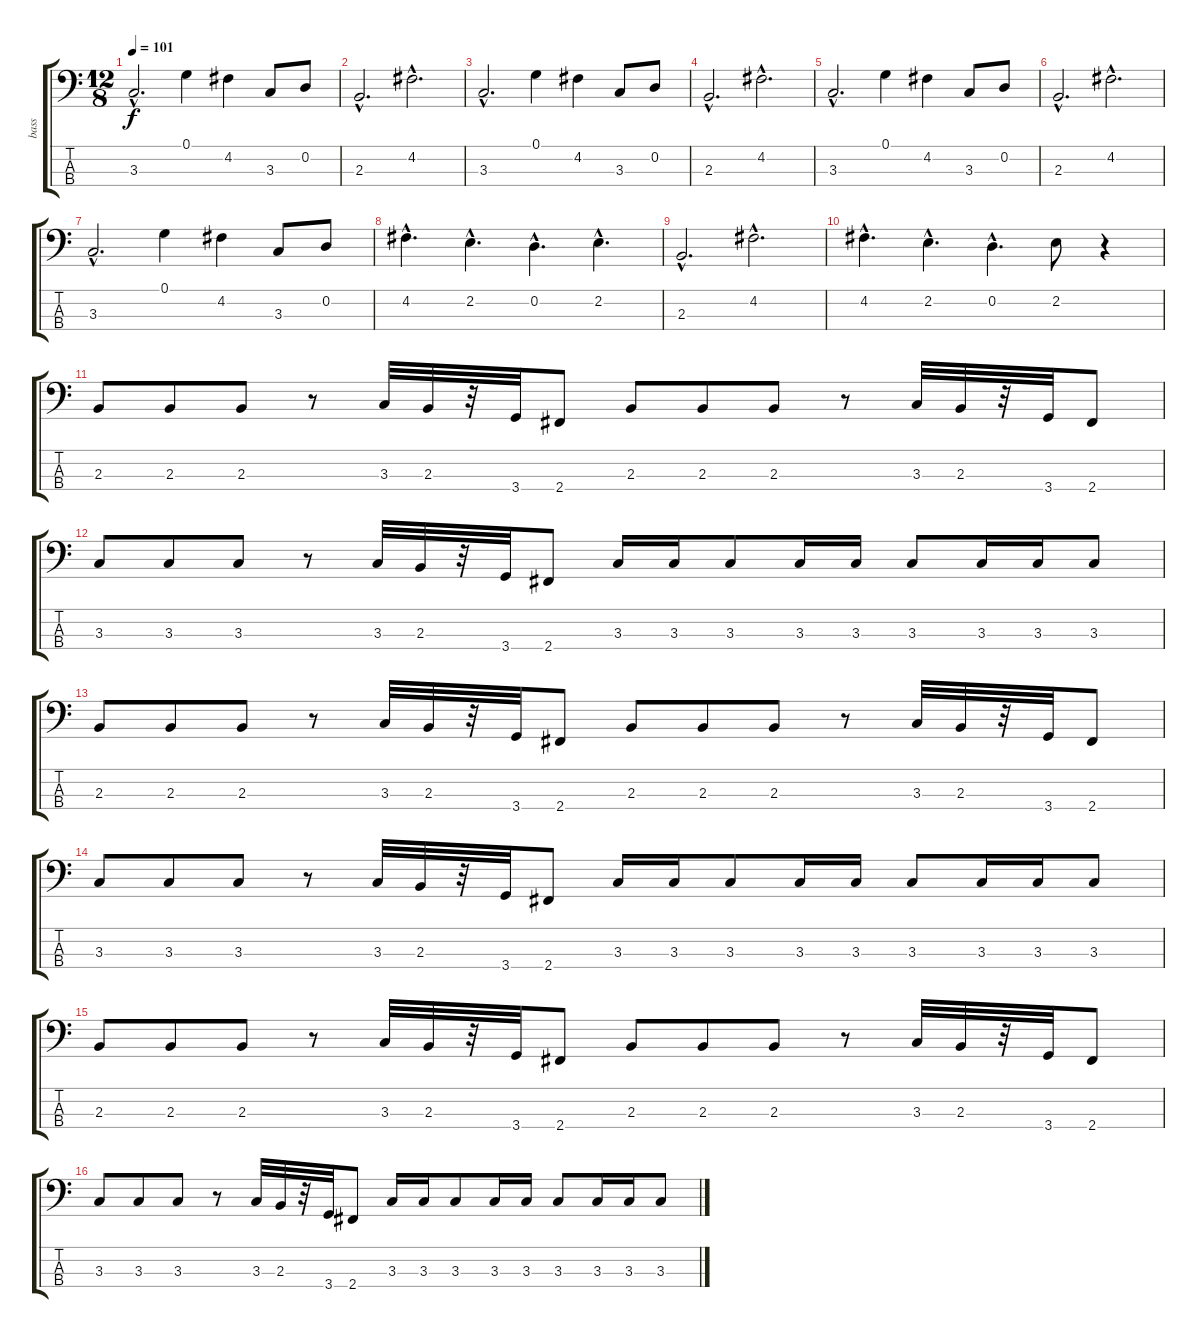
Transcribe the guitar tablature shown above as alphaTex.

\track ("bass" "bass") {instrument electricbassfinger}
\staff {score tabs}
\tuning (G2 D2 A1 E1) {hide}
\ts (12 8)
\tempo 101
\clef f4
\ks c
3.3{hac}.2{d dy f} 0.1.4 4.2.4 3.3.8 0.2.8 |
2.3{hac}.2{d} 4.2{hac}.2{d} |
3.3{hac}.2{d} 0.1.4 4.2.4 3.3.8 0.2.8 |
2.3{hac}.2{d} 4.2{hac}.2{d} |
3.3{hac}.2{d} 0.1.4 4.2.4 3.3.8 0.2.8 |
2.3{hac}.2{d} 4.2{hac}.2{d} |
3.3{hac}.2{d} 0.1.4 4.2.4 3.3.8 0.2.8 |
4.2{hac}.4{d} 2.2{hac}.4{d} 0.2{hac}.4{d} 2.2{hac}.4{d} |
2.3{hac}.2{d} 4.2{hac}.2{d} |
4.2{hac}.4{d} 2.2{hac}.4{d} 0.2{hac}.4{d} 2.2.8 r.4 |
2.3.8 2.3.8 2.3.8 r.8 3.3.32 2.3.32 r.32 3.4.32 2.4.8 2.3.8 2.3.8 2.3.8 r.8 3.3.32 2.3.32 r.32 3.4.32 2.4.8 |
3.3.8 3.3.8 3.3.8 r.8 3.3.32 2.3.32 r.32 3.4.32 2.4.8 3.3.16 3.3.16 3.3.8 3.3.16 3.3.16 3.3.8 3.3.16 3.3.16 3.3.8 |
2.3.8 2.3.8 2.3.8 r.8 3.3.32 2.3.32 r.32 3.4.32 2.4.8 2.3.8 2.3.8 2.3.8 r.8 3.3.32 2.3.32 r.32 3.4.32 2.4.8 |
3.3.8 3.3.8 3.3.8 r.8 3.3.32 2.3.32 r.32 3.4.32 2.4.8 3.3.16 3.3.16 3.3.8 3.3.16 3.3.16 3.3.8 3.3.16 3.3.16 3.3.8 |
2.3.8 2.3.8 2.3.8 r.8 3.3.32 2.3.32 r.32 3.4.32 2.4.8 2.3.8 2.3.8 2.3.8 r.8 3.3.32 2.3.32 r.32 3.4.32 2.4.8 |
3.3.8 3.3.8 3.3.8 r.8 3.3.32 2.3.32 r.32 3.4.32 2.4.8 3.3.16 3.3.16 3.3.8 3.3.16 3.3.16 3.3.8 3.3.16 3.3.16 3.3.8
